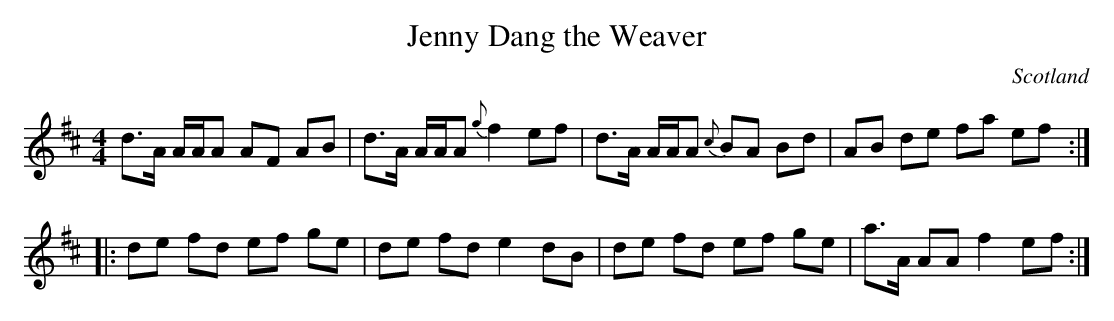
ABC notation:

X:1
T:Jenny Dang the Weaver
M:4/4
O:Scotland
K:D major
d>A A/A/A AF AB|d>A A/A/A {g}f2 ef|\
d>A A/A/A {c}BA Bd|AB de fa ef::
de fd ef ge|de fd e2dB|\
de fd ef ge|a>A AA f2ef:|
